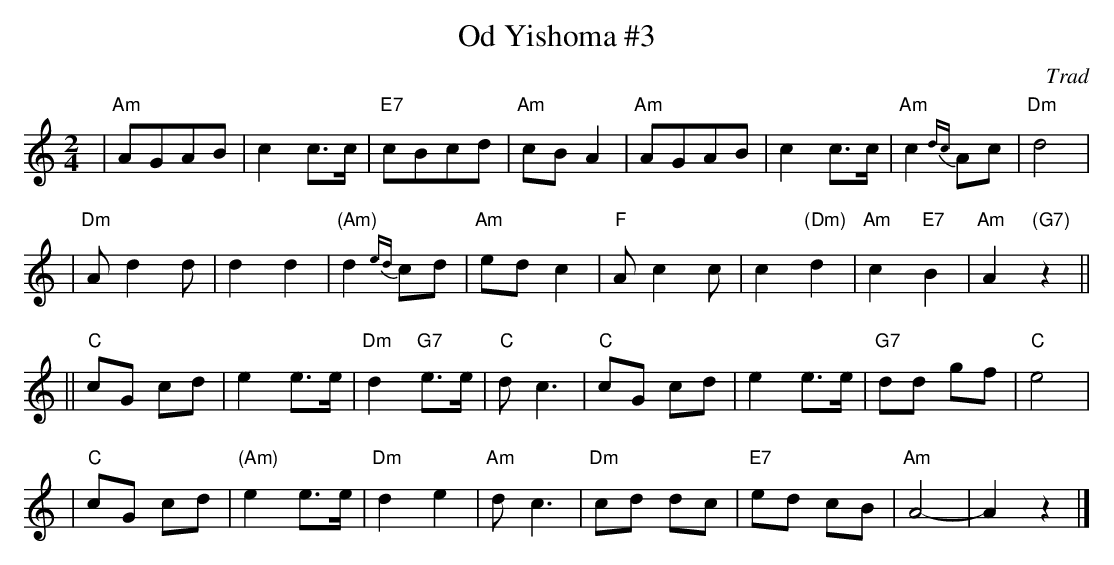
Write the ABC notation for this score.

X:1
T: Od Yishoma #3
O: Trad
M: 2/4
L: 1/8
K: Am
| "Am"AGAB | c2 c>c \
| "E7"cBcd | "Am"cB A2 \
| "Am"AGAB | c2 c>c \
| "Am"c2{dc} Ac | "Dm"d4 |
| "Dm"Ad2 d | d2 d2 \
| "(Am)"d2{ed}cd | "Am"ed c2 \
| "F"Ac2 c | c2 "(Dm)"d2 \
| "Am"c2 "E7"B2 | "Am"A2 "(G7)"z2 ||
|| "C"cG cd | e2 e>e \
| "Dm"d2 "G7"e>e | "C"d c3 \
| "C"cG cd | e2 e>e \
| "G7"dd gf | "C"e4 |
| "C"cG cd | "(Am)"e2 e>e \
| "Dm"d2 e2 | "Am"d c3 \
| "Dm"cd dc | "E7"ed cB \
| "Am"A4- | A2 z2 |]
